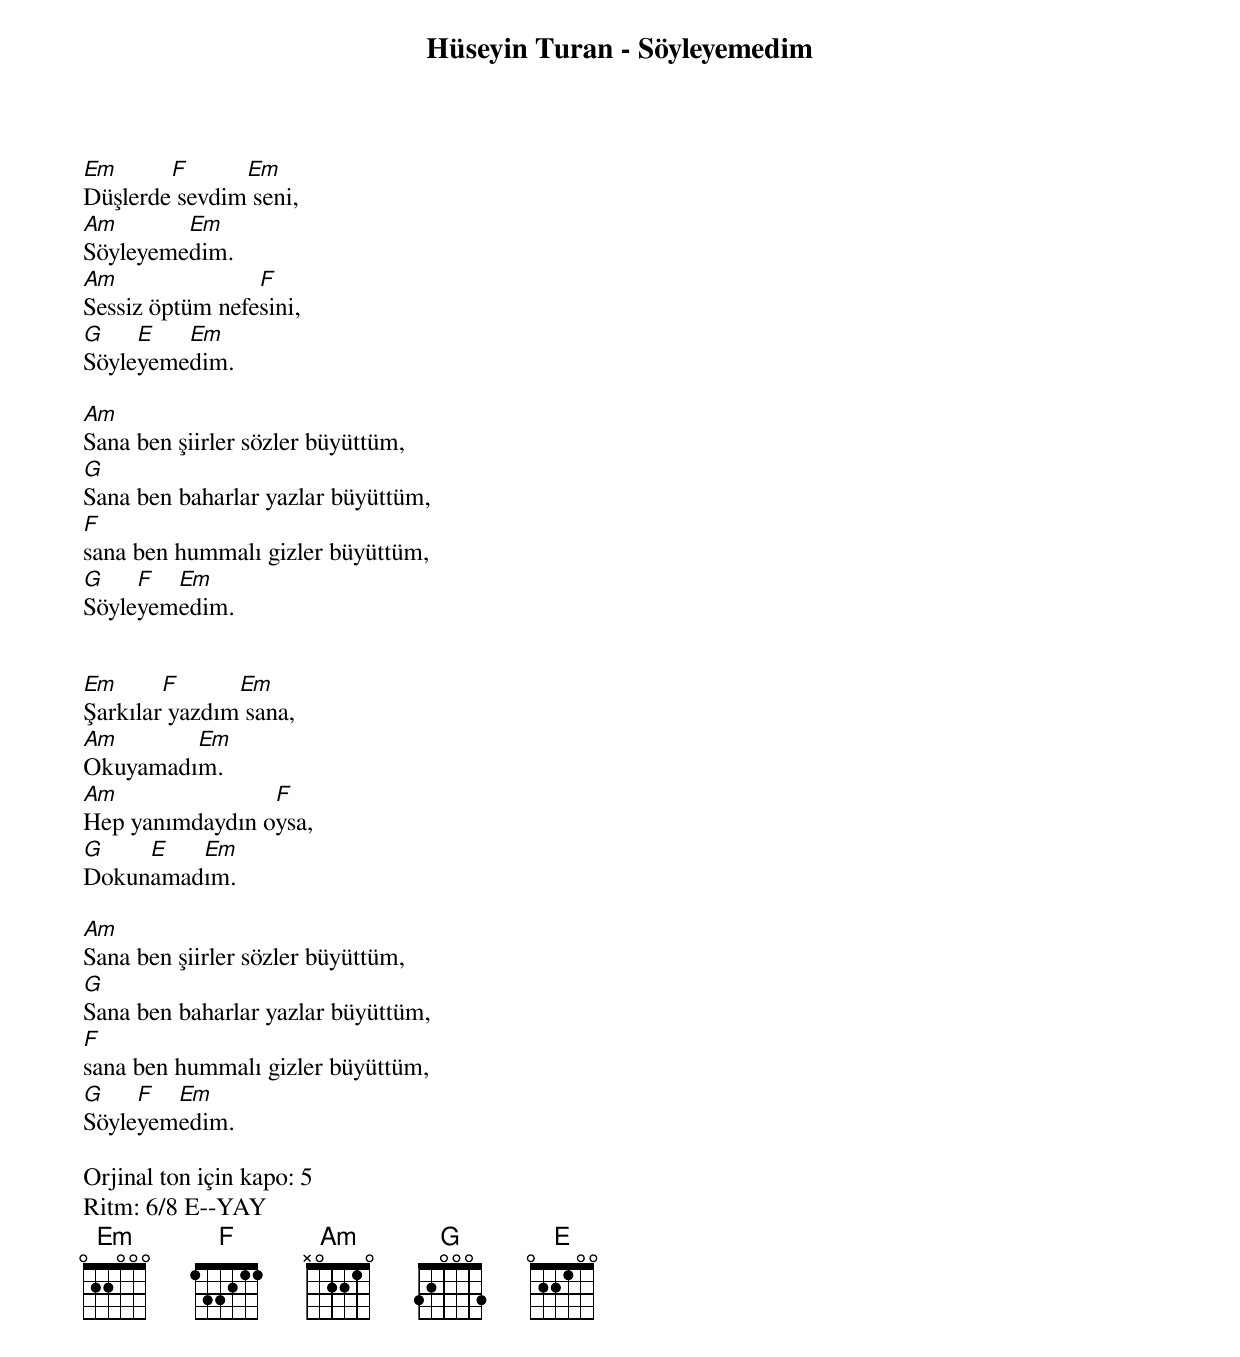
Hüseyin Turan - Söyleyemedim

Em      F      Em
Düşlerde sevdim seni,
Am       Em
Söyleyemedim.
Am               F
Sessiz öptüm nefesini,
G    E   Em
Söyleyemedim.

Am
Sana ben şiirler sözler büyüttüm,
G
Sana ben baharlar yazlar büyüttüm,
F
sana ben hummalı gizler büyüttüm,
G    F  Em
Söyleyemedim.


Em      F      Em
Şarkılar yazdım sana,
Am       Em
Okuyamadım.
Am               F
Hep yanımdaydın oysa,
G    E   Em
Dokunamadım.

Am
Sana ben şiirler sözler büyüttüm,
G
Sana ben baharlar yazlar büyüttüm,
F
sana ben hummalı gizler büyüttüm,
G    F  Em
Söyleyemedim.

Orjinal ton için kapo: 5
Ritm: 6/8 E--YAY
